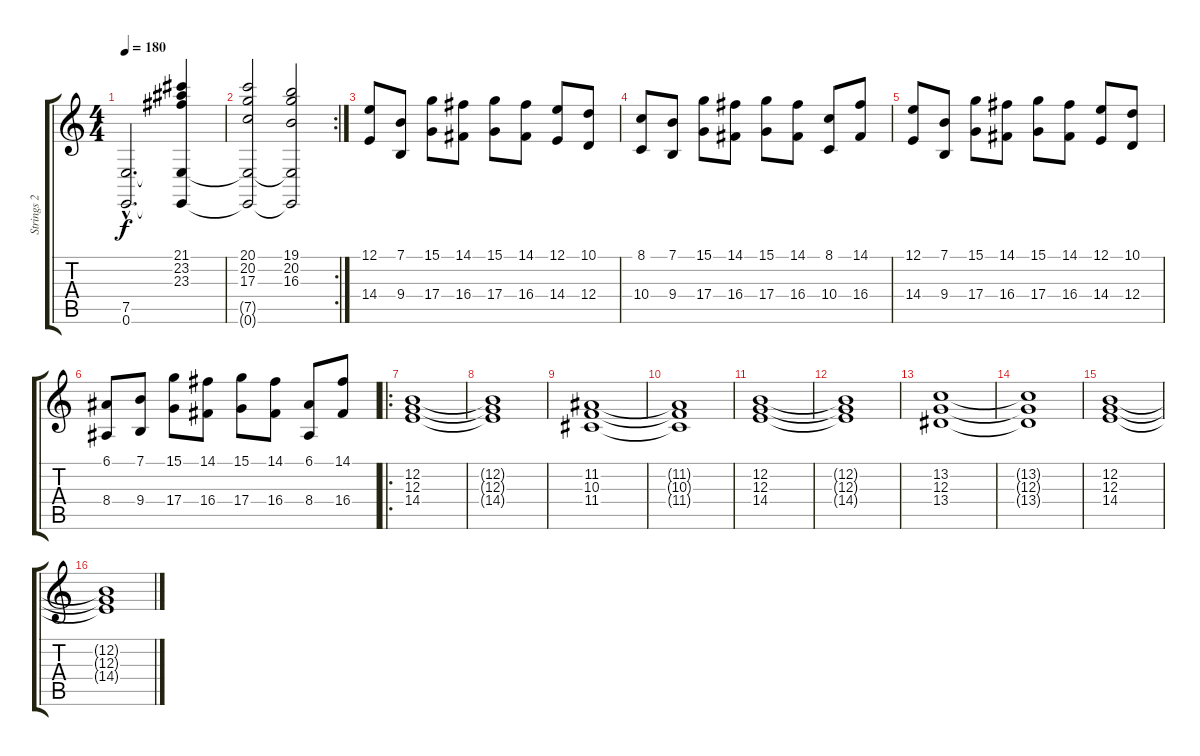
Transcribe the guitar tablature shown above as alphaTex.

\track ("Strings 2" "Strings 2") {instrument stringensemble1}
\staff {score tabs}
\tuning (E4 B3 G3 D3 A2 E2) {hide}
\ts (4 4)
\tempo 180
\clef g2
\ks c
(7.5{hac} 0.6{hac}).2{d dy f} (21.1 23.2 23.3 7.5{t} 0.6{t}).4 |
\rc 2
(20.1 20.2 17.3 7.5{t} 0.6{t}).2 (19.1 20.2 16.3 7.5{t} 0.6{t}).2 |
(12.1 14.4).8 (7.1 9.4).8 (15.1 17.4).8 (14.1 16.4).8 (15.1 17.4).8 (14.1 16.4).8 (12.1 14.4).8 (10.1 12.4).8 |
(8.1 10.4).8 (7.1 9.4).8 (15.1 17.4).8 (14.1 16.4).8 (15.1 17.4).8 (14.1 16.4).8 (8.1 10.4).8 (14.1 16.4).8 |
(12.1 14.4).8 (7.1 9.4).8 (15.1 17.4).8 (14.1 16.4).8 (15.1 17.4).8 (14.1 16.4).8 (12.1 14.4).8 (10.1 12.4).8 |
(6.1 8.4).8 (7.1 9.4).8 (15.1 17.4).8 (14.1 16.4).8 (15.1 17.4).8 (14.1 16.4).8 (6.1 8.4).8 (14.1 16.4).8 |
\ro
(12.2 12.3 14.4).1 |
(12.2{t} 12.3{t} 14.4{t}).1 |
(11.2 10.3 11.4).1 |
(11.2{t} 10.3{t} 11.4{t}).1 |
(12.2 12.3 14.4).1 |
(12.2{t} 12.3{t} 14.4{t}).1 |
(13.2 12.3 13.4).1 |
(13.2{t} 12.3{t} 13.4{t}).1 |
(12.2 12.3 14.4).1 |
(12.2{t} 12.3{t} 14.4{t}).1
